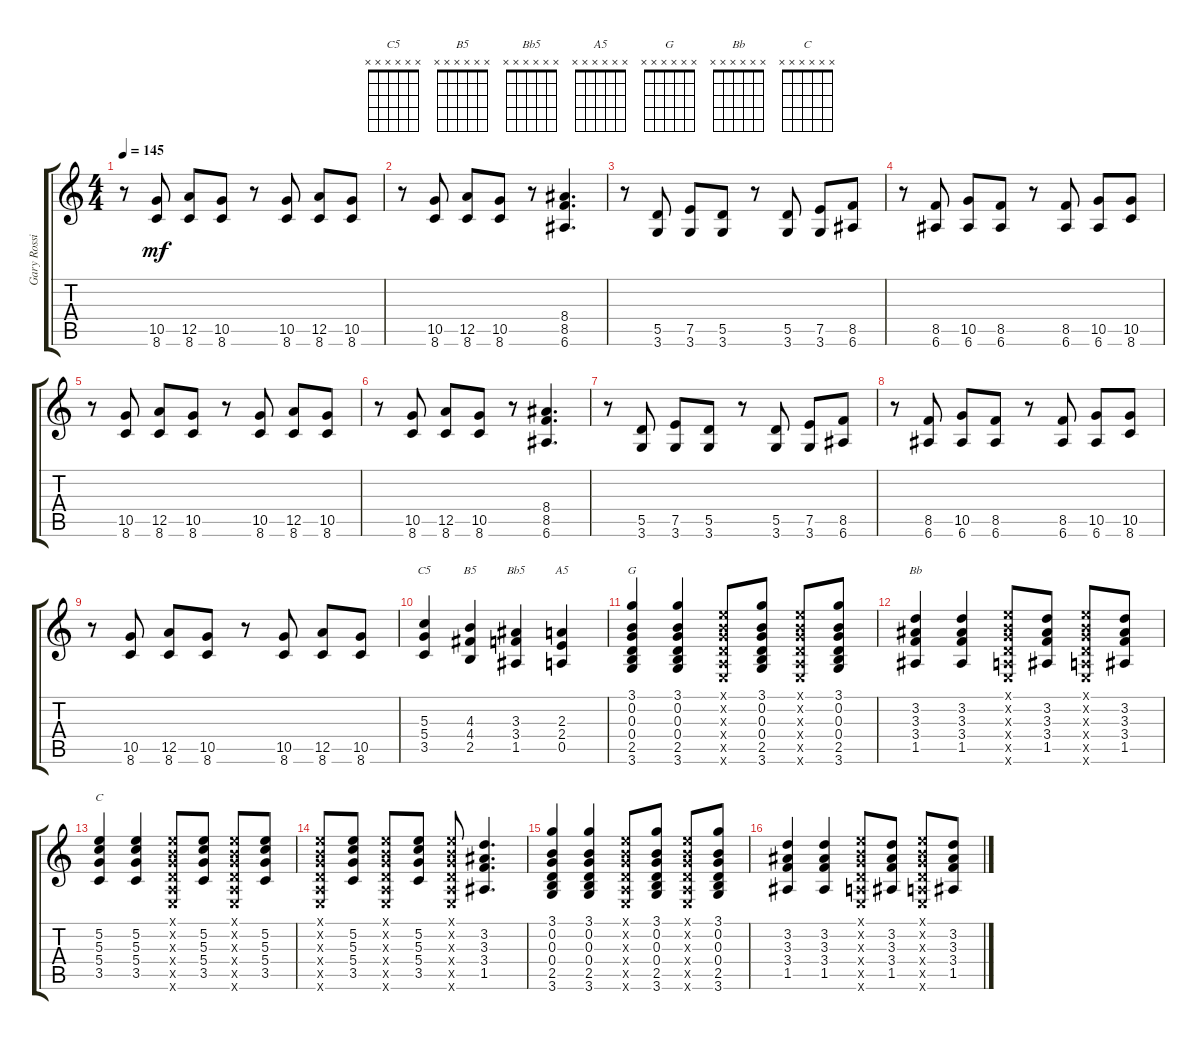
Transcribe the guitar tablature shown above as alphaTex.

\track ("Gary Rossington" "Gary Rossi") {instrument overdrivenguitar}
\staff {score tabs}
\tuning (E4 B3 G3 D3 A2 E2) {hide}
\chord ("C5" x x x x x x)
\chord ("B5" x x x x x x)
\chord ("Bb5" x x x x x x)
\chord ("A5" x x x x x x)
\chord ("G" x x x x x x)
\chord ("Bb" x x x x x x)
\chord ("C" x x x x x x)
\ts (4 4)
\tempo 145
\clef g2
\ks c
r.8{dy mf} (10.5 8.6).8 (12.5 8.6).8 (10.5 8.6).8 r.8 (10.5 8.6).8 (12.5 8.6).8 (10.5 8.6).8 |
r.8 (10.5 8.6).8 (12.5 8.6).8 (10.5 8.6).8 r.8 (8.4 8.5 6.6).4{d} |
r.8 (5.5 3.6).8 (7.5 3.6).8 (5.5 3.6).8 r.8 (5.5 3.6).8 (7.5 3.6).8 (8.5 6.6).8 |
r.8 (8.5 6.6).8 (10.5 6.6).8 (8.5 6.6).8 r.8 (8.5 6.6).8 (10.5 6.6).8 (10.5 8.6).8 |
r.8 (10.5 8.6).8 (12.5 8.6).8 (10.5 8.6).8 r.8 (10.5 8.6).8 (12.5 8.6).8 (10.5 8.6).8 |
r.8 (10.5 8.6).8 (12.5 8.6).8 (10.5 8.6).8 r.8 (8.4 8.5 6.6).4{d} |
r.8 (5.5 3.6).8 (7.5 3.6).8 (5.5 3.6).8 r.8 (5.5 3.6).8 (7.5 3.6).8 (8.5 6.6).8 |
r.8 (8.5 6.6).8 (10.5 6.6).8 (8.5 6.6).8 r.8 (8.5 6.6).8 (10.5 6.6).8 (10.5 8.6).8 |
r.8 (10.5 8.6).8 (12.5 8.6).8 (10.5 8.6).8 r.8 (10.5 8.6).8 (12.5 8.6).8 (10.5 8.6).8 |
(5.3 5.4 3.5).4{ch "C5"} (4.3 4.4 2.5).4{ch "B5"} (3.3 3.4 1.5).4{ch "Bb5"} (2.3 2.4 0.5).4{ch "A5"} |
(3.1 0.2 0.3 0.4 2.5 3.6).4{ch "G"} (3.1 0.2 0.3 0.4 2.5 3.6).4 (0.1{x} 0.2{x} 0.3{x} 0.4{x} 0.5{x} 0.6{x}).8 (3.1 0.2 0.3 0.4 2.5 3.6).8 (0.1{x} 0.2{x} 0.3{x} 0.4{x} 0.5{x} 0.6{x}).8 (3.1 0.2 0.3 0.4 2.5 3.6).8 |
(3.2 3.3 3.4 1.5).4{ch "Bb"} (3.2 3.3 3.4 1.5).4 (0.1{x} 0.2{x} 0.3{x} 0.4{x} 0.5{x} 0.6{x}).8 (3.2 3.3 3.4 1.5).8 (0.1{x} 0.2{x} 0.3{x} 0.4{x} 0.5{x} 0.6{x}).8 (3.2 3.3 3.4 1.5).8 |
(5.2 5.3 5.4 3.5).4{ch "C"} (5.2 5.3 5.4 3.5).4 (0.1{x} 0.2{x} 0.3{x} 0.4{x} 0.5{x} 0.6{x}).8 (5.2 5.3 5.4 3.5).8 (0.1{x} 0.2{x} 0.3{x} 0.4{x} 0.5{x} 0.6{x}).8 (5.2 5.3 5.4 3.5).8 |
(0.1{x} 0.2{x} 0.3{x} 0.4{x} 0.5{x} 0.6{x}).8 (5.2 5.3 5.4 3.5).8 (0.1{x} 0.2{x} 0.3{x} 0.4{x} 0.5{x} 0.6{x}).8 (5.2 5.3 5.4 3.5).8 (0.1{x} 0.2{x} 0.3{x} 0.4{x} 0.5{x} 0.6{x}).8 (3.2 3.3 3.4 1.5).4{d} |
(3.1 0.2 0.3 0.4 2.5 3.6).4 (3.1 0.2 0.3 0.4 2.5 3.6).4 (0.1{x} 0.2{x} 0.3{x} 0.4{x} 0.5{x} 0.6{x}).8 (3.1 0.2 0.3 0.4 2.5 3.6).8 (0.1{x} 0.2{x} 0.3{x} 0.4{x} 0.5{x} 0.6{x}).8 (3.1 0.2 0.3 0.4 2.5 3.6).8 |
(3.2 3.3 3.4 1.5).4 (3.2 3.3 3.4 1.5).4 (0.1{x} 0.2{x} 0.3{x} 0.4{x} 0.5{x} 0.6{x}).8 (3.2 3.3 3.4 1.5).8 (0.1{x} 0.2{x} 0.3{x} 0.4{x} 0.5{x} 0.6{x}).8 (3.2 3.3 3.4 1.5).8
